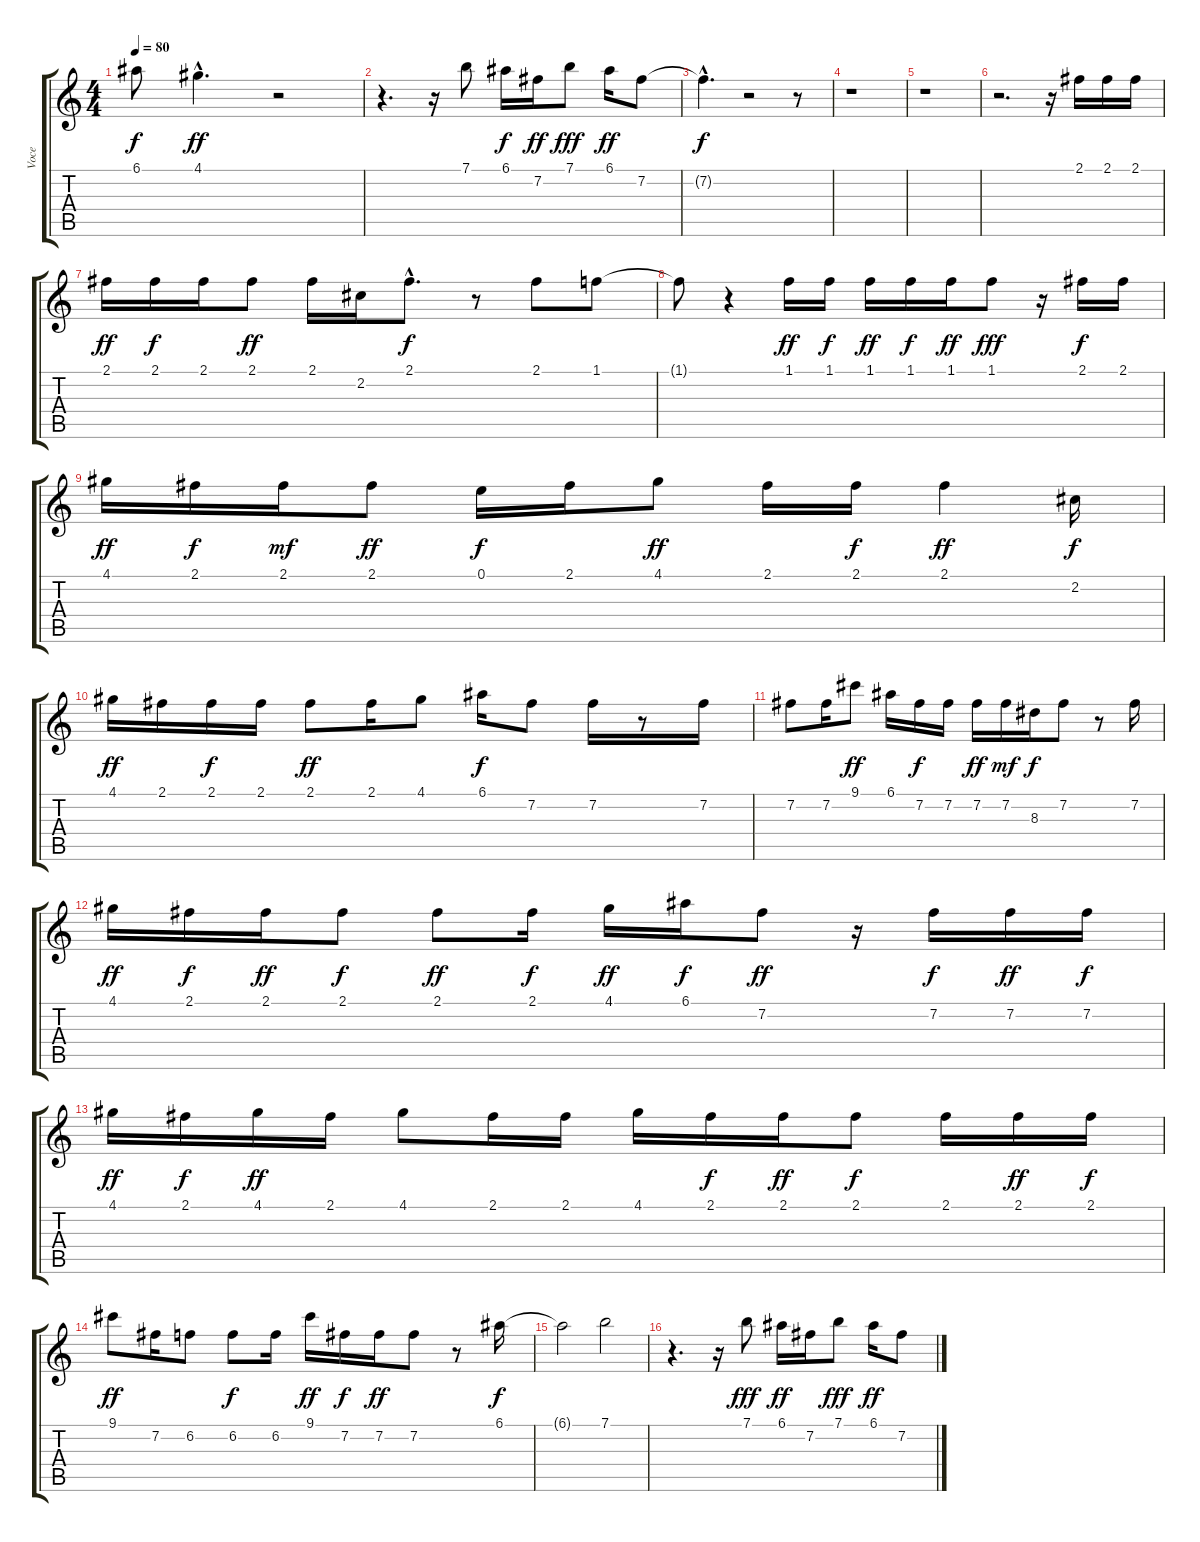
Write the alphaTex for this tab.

\track ("Voce" "Voce") {instrument acousticguitarsteel}
\staff {score tabs}
\tuning (E4 B3 G3 D3 A2 E2) {hide}
\ts (4 4)
\tempo 80
\clef g2
\ks c
6.1{t}.8{dy f} 4.1{hac}.4{d dy ff} r.2 |
r.4{d} r.16 7.1.8 6.1.16{dy f} 7.2.16{dy ff} 7.1.8{dy fff} 6.1.16{dy ff} 7.2.8 |
7.2{hac t}.4{d dy f} r.2 r.8 |
r.1 |
r.1 |
r.2{d} r.16 2.1.16 2.1.16 2.1.16 |
2.1.16{dy ff} 2.1.16{dy f} 2.1.16 2.1.8{dy ff} 2.1.16 2.2.16 2.1{hac}.8{d dy f} r.8 2.1.8 1.1.8 |
1.1{t}.8 r.4 1.1.16{dy ff} 1.1.16{dy f} 1.1.16{dy ff} 1.1.16{dy f} 1.1.16{dy ff} 1.1.8{dy fff} r.16 2.1.16{dy f} 2.1.16 |
4.1.16{dy ff} 2.1.16{dy f} 2.1.16{dy mf} 2.1.8{dy ff} 0.1.16{dy f} 2.1.16 4.1.8{dy ff} 2.1.16 2.1.16{dy f} 2.1.4{dy ff} 2.2.16{dy f} |
4.1.16{dy ff} 2.1.16 2.1.16{dy f} 2.1.16 2.1.8{dy ff} 2.1.16 4.1.8 6.1.16{dy f} 7.2.8 7.2.16 r.8 7.2.16 |
7.2.8 7.2.16 9.1.8{dy ff} 6.1.16 7.2.16{dy f} 7.2.16 7.2.16{dy ff} 7.2.16{dy mf} 8.3.16{dy f} 7.2.8 r.8 7.2.16 |
4.1.16{dy ff} 2.1.16{dy f} 2.1.16{dy ff} 2.1.8{dy f} 2.1.8{dy ff} 2.1.16{dy f} 4.1.16{dy ff} 6.1.16{dy f} 7.2.8{dy ff} r.16 7.2.16{dy f} 7.2.16{dy ff} 7.2.16{dy f} |
4.1.16{dy ff} 2.1.16{dy f} 4.1.16{dy ff} 2.1.16 4.1.8 2.1.16 2.1.16 4.1.16 2.1.16{dy f} 2.1.16{dy ff} 2.1.8{dy f} 2.1.16 2.1.16{dy ff} 2.1.16{dy f} |
9.1.8{dy ff} 7.2.16 6.2.8 6.2.8{dy f} 6.2.16 9.1.16{dy ff} 7.2.16{dy f} 7.2.16{dy ff} 7.2.8 r.8 6.1.16{dy f} |
6.1{t}.2 7.1.2 |
r.4{d} r.16 7.1.8{dy fff} 6.1.16{dy ff} 7.2.16 7.1.8{dy fff} 6.1.16{dy ff} 7.2.8
